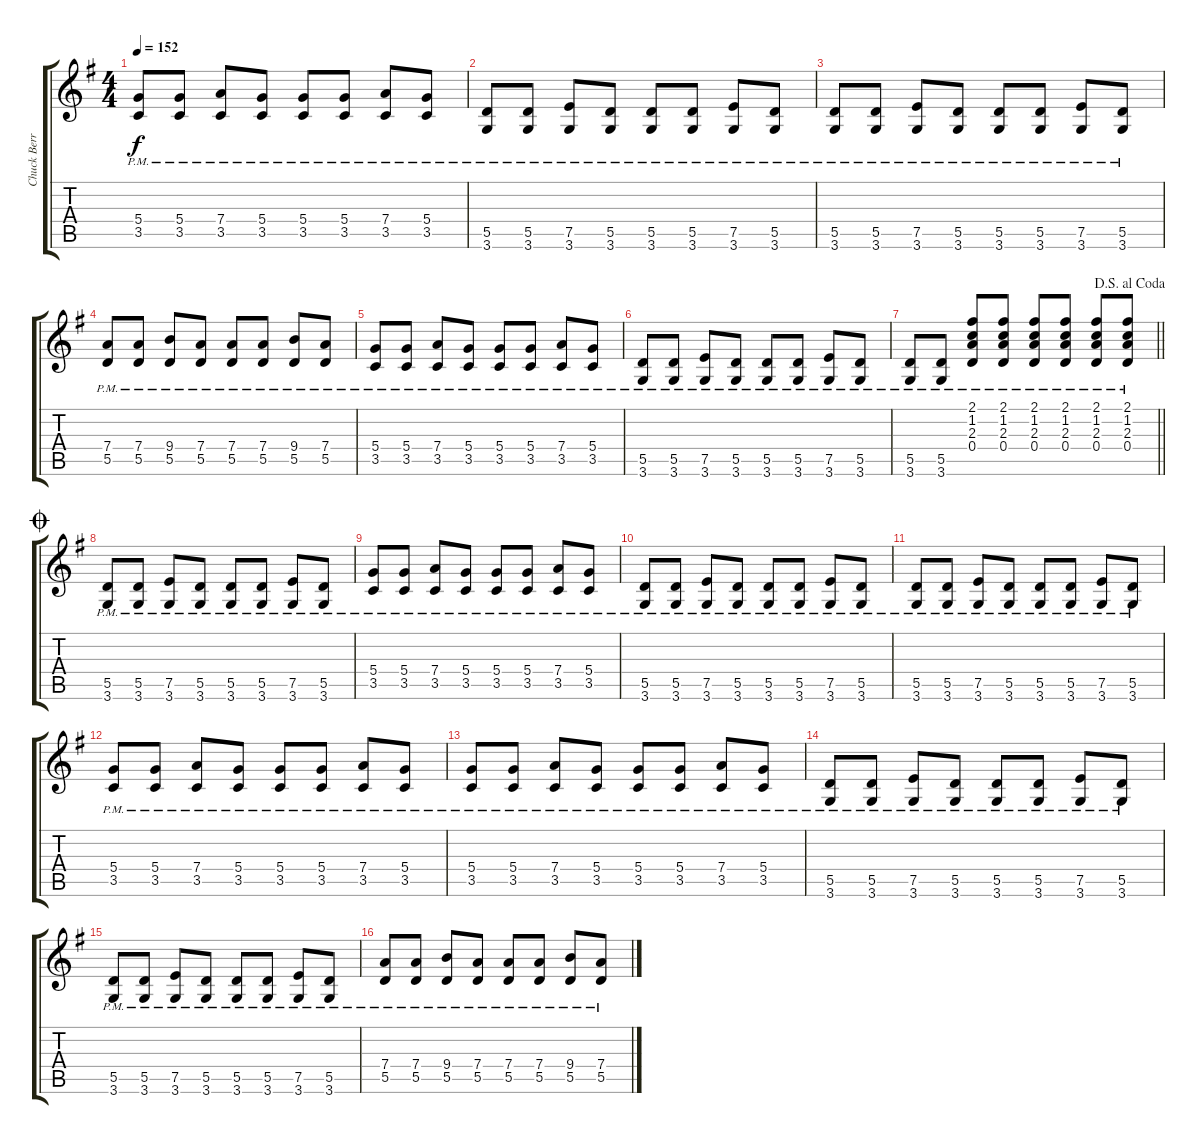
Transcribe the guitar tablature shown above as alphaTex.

\track ("Chuck Berry - Electric Guitar 2" "Chuck Berr") {instrument electricguitarclean}
\staff {score tabs}
\tuning (E4 B3 G3 D3 A2 E2) {hide}
\ts (4 4)
\tempo 152
\clef g2
\ks g
(5.4{pm} 3.5{pm}).8{dy f} (5.4{pm} 3.5{pm}).8 (7.4{pm} 3.5{pm}).8 (5.4{pm} 3.5{pm}).8 (5.4{pm} 3.5{pm}).8 (5.4{pm} 3.5{pm}).8 (7.4{pm} 3.5{pm}).8 (5.4{pm} 3.5{pm}).8 |
(5.5{pm} 3.6{pm}).8 (5.5{pm} 3.6{pm}).8 (7.5{pm} 3.6{pm}).8 (5.5{pm} 3.6{pm}).8 (5.5{pm} 3.6{pm}).8 (5.5{pm} 3.6{pm}).8 (7.5{pm} 3.6{pm}).8 (5.5{pm} 3.6{pm}).8 |
(5.5{pm} 3.6{pm}).8 (5.5{pm} 3.6{pm}).8 (7.5{pm} 3.6{pm}).8 (5.5{pm} 3.6{pm}).8 (5.5{pm} 3.6{pm}).8 (5.5{pm} 3.6{pm}).8 (7.5{pm} 3.6{pm}).8 (5.5{pm} 3.6{pm}).8 |
(7.4{pm} 5.5{pm}).8 (7.4{pm} 5.5{pm}).8 (9.4{pm} 5.5{pm}).8 (7.4{pm} 5.5{pm}).8 (7.4{pm} 5.5{pm}).8 (7.4{pm} 5.5{pm}).8 (9.4{pm} 5.5{pm}).8 (7.4{pm} 5.5{pm}).8 |
(5.4{pm} 3.5{pm}).8 (5.4{pm} 3.5{pm}).8 (7.4{pm} 3.5{pm}).8 (5.4{pm} 3.5{pm}).8 (5.4{pm} 3.5{pm}).8 (5.4{pm} 3.5{pm}).8 (7.4{pm} 3.5{pm}).8 (5.4{pm} 3.5{pm}).8 |
(5.5{pm} 3.6{pm}).8 (5.5{pm} 3.6{pm}).8 (7.5{pm} 3.6{pm}).8 (5.5{pm} 3.6{pm}).8 (5.5{pm} 3.6{pm}).8 (5.5{pm} 3.6{pm}).8 (7.5{pm} 3.6{pm}).8 (5.5{pm} 3.6{pm}).8 |
\jump dalsegnoalcoda
\barLineRight lightlight
(5.5{pm} 3.6{pm}).8 (5.5{pm} 3.6{pm}).8 (2.1{pm} 1.2{pm} 2.3{pm} 0.4{pm}).8 (2.1{pm} 1.2{pm} 2.3{pm} 0.4{pm}).8 (2.1{pm} 1.2{pm} 2.3{pm} 0.4{pm}).8 (2.1{pm} 1.2{pm} 2.3{pm} 0.4{pm}).8 (2.1{pm} 1.2{pm} 2.3{pm} 0.4{pm}).8 (2.1{pm} 1.2{pm} 2.3{pm} 0.4{pm}).8 |
\jump coda
(5.5{pm} 3.6{pm}).8 (5.5{pm} 3.6{pm}).8 (7.5{pm} 3.6{pm}).8 (5.5{pm} 3.6{pm}).8 (5.5{pm} 3.6{pm}).8 (5.5{pm} 3.6{pm}).8 (7.5{pm} 3.6{pm}).8 (5.5{pm} 3.6{pm}).8 |
(5.4{pm} 3.5{pm}).8 (5.4{pm} 3.5{pm}).8 (7.4{pm} 3.5{pm}).8 (5.4{pm} 3.5{pm}).8 (5.4{pm} 3.5{pm}).8 (5.4{pm} 3.5{pm}).8 (7.4{pm} 3.5{pm}).8 (5.4{pm} 3.5{pm}).8 |
(5.5{pm} 3.6{pm}).8 (5.5{pm} 3.6{pm}).8 (7.5{pm} 3.6{pm}).8 (5.5{pm} 3.6{pm}).8 (5.5{pm} 3.6{pm}).8 (5.5{pm} 3.6{pm}).8 (7.5{pm} 3.6{pm}).8 (5.5{pm} 3.6{pm}).8 |
(5.5{pm} 3.6{pm}).8 (5.5{pm} 3.6{pm}).8 (7.5{pm} 3.6{pm}).8 (5.5{pm} 3.6{pm}).8 (5.5{pm} 3.6{pm}).8 (5.5{pm} 3.6{pm}).8 (7.5{pm} 3.6{pm}).8 (5.5{pm} 3.6{pm}).8 |
(5.4{pm} 3.5{pm}).8 (5.4{pm} 3.5{pm}).8 (7.4{pm} 3.5{pm}).8 (5.4{pm} 3.5{pm}).8 (5.4{pm} 3.5{pm}).8 (5.4{pm} 3.5{pm}).8 (7.4{pm} 3.5{pm}).8 (5.4{pm} 3.5{pm}).8 |
(5.4{pm} 3.5{pm}).8 (5.4{pm} 3.5{pm}).8 (7.4{pm} 3.5{pm}).8 (5.4{pm} 3.5{pm}).8 (5.4{pm} 3.5{pm}).8 (5.4{pm} 3.5{pm}).8 (7.4{pm} 3.5{pm}).8 (5.4{pm} 3.5{pm}).8 |
(5.5{pm} 3.6{pm}).8 (5.5{pm} 3.6{pm}).8 (7.5{pm} 3.6{pm}).8 (5.5{pm} 3.6{pm}).8 (5.5{pm} 3.6{pm}).8 (5.5{pm} 3.6{pm}).8 (7.5{pm} 3.6{pm}).8 (5.5{pm} 3.6{pm}).8 |
(5.5{pm} 3.6{pm}).8 (5.5{pm} 3.6{pm}).8 (7.5{pm} 3.6{pm}).8 (5.5{pm} 3.6{pm}).8 (5.5{pm} 3.6{pm}).8 (5.5{pm} 3.6{pm}).8 (7.5{pm} 3.6{pm}).8 (5.5{pm} 3.6{pm}).8 |
(7.4{pm} 5.5{pm}).8 (7.4{pm} 5.5{pm}).8 (9.4{pm} 5.5{pm}).8 (7.4{pm} 5.5{pm}).8 (7.4{pm} 5.5{pm}).8 (7.4{pm} 5.5{pm}).8 (9.4{pm} 5.5{pm}).8 (7.4{pm} 5.5{pm}).8
